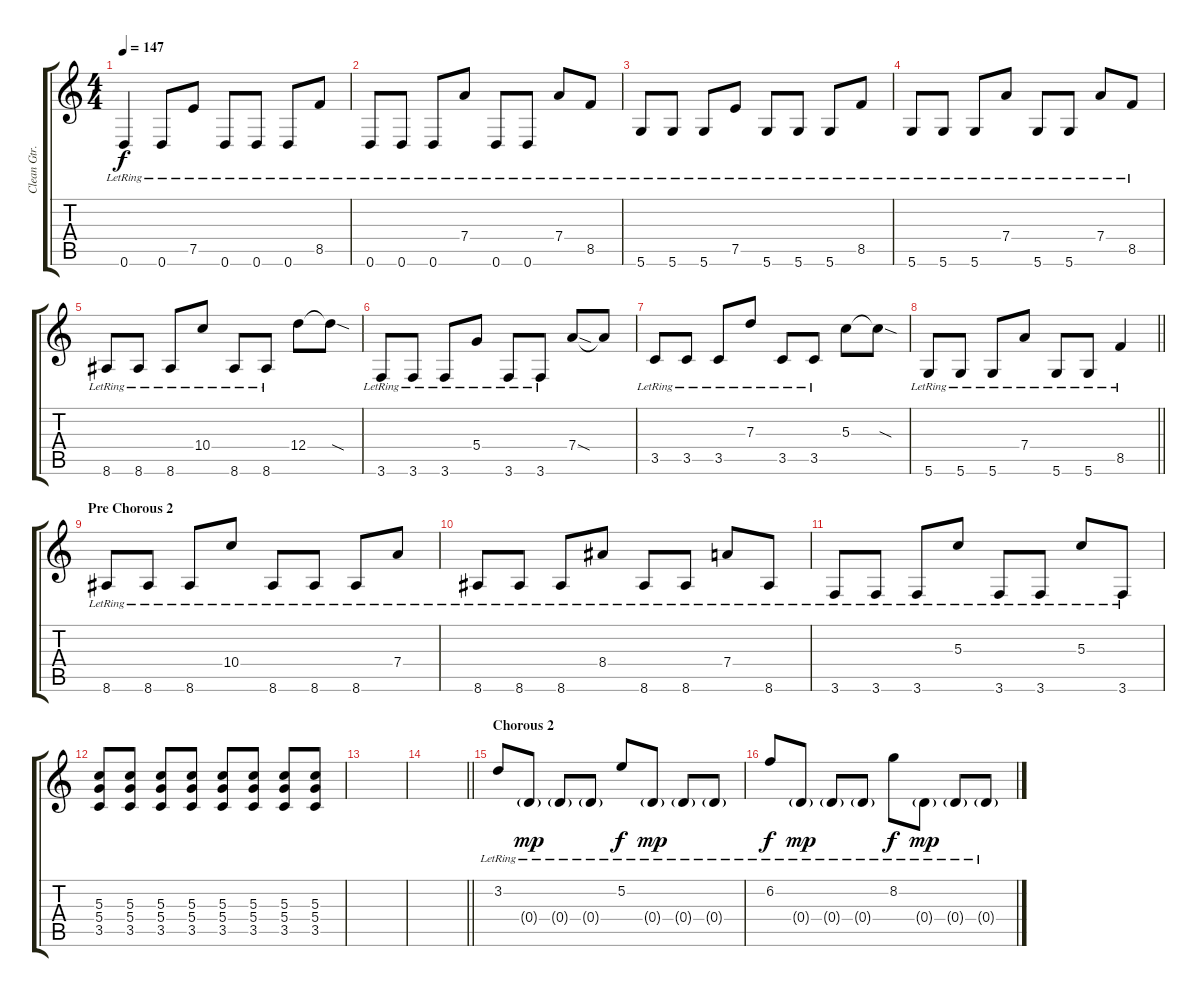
\track ("Clean Gtr." "Clean Gtr.") {instrument electricguitarclean}
\staff {score tabs}
\tuning (E4 B3 G3 D3 A2 D2) {hide}
\ts (4 4)
\section ("" "")
\tempo 147
\clef g2
\ks c
0.6{lr}.4{dy f} 0.6{lr}.8 7.5{lr}.8 0.6{lr}.8 0.6{lr}.8 0.6{lr}.8 8.5{lr}.8 |
0.6{lr}.8 0.6{lr}.8 0.6{lr}.8 7.4{lr}.8 0.6{lr}.8 0.6{lr}.8 7.4{lr}.8 8.5{lr}.8 |
5.6{lr}.8 5.6{lr}.8 5.6{lr}.8 7.5{lr}.8 5.6{lr}.8 5.6{lr}.8 5.6{lr}.8 8.5{lr}.8 |
5.6{lr}.8 5.6{lr}.8 5.6{lr}.8 7.4{lr}.8 5.6{lr}.8 5.6{lr}.8 7.4{lr}.8 8.5{lr}.8 |
8.6{lr}.8 8.6{lr}.8 8.6{lr}.8 10.4{lr}.8 8.6{lr}.8 8.6{lr}.8 12.4.8 12.4{sod t}.8 |
3.6{lr}.8 3.6{lr}.8 3.6{lr}.8 5.4{lr}.8 3.6{lr}.8 3.6{lr}.8 7.4{sod}.8 7.4{t}.8 |
3.5{lr}.8 3.5{lr}.8 3.5{lr}.8 7.3{lr}.8 3.5{lr}.8 3.5{lr}.8 5.3.8 5.3{sod t}.8 |
\barLineRight lightlight
5.6{lr}.8 5.6{lr}.8 5.6{lr}.8 7.4{lr}.8 5.6{lr}.8 5.6{lr}.8 8.5{lr}.4 |
\section ("" "Pre Chorous 2")
8.6{lr}.8 8.6{lr}.8 8.6{lr}.8 10.4{lr}.8 8.6{lr}.8 8.6{lr}.8 8.6{lr}.8 7.4{lr}.8 |
8.6{lr}.8 8.6{lr}.8 8.6{lr}.8 8.4{lr}.8 8.6{lr}.8 8.6{lr}.8 7.4{lr}.8 8.6{lr}.8 |
3.6{lr}.8 3.6{lr}.8 3.6{lr}.8 5.3{lr}.8 3.6{lr}.8 3.6{lr}.8 5.3{lr}.8 3.6{lr}.8 |
(5.3 5.4 3.5).8 (5.3 5.4 3.5).8 (5.3 5.4 3.5).8 (5.3 5.4 3.5).8 (5.3 5.4 3.5).8 (5.3 5.4 3.5).8 (5.3 5.4 3.5).8 (5.3 5.4 3.5).8 |
|
\barLineRight lightlight
|
\section ("" "Chorous 2")
3.2{lr}.8{volume 10 balance 8} 0.4{g lr}.8{dy mp} 0.4{g lr}.8 0.4{g lr}.8 5.2{lr}.8{dy f} 0.4{g lr}.8{dy mp} 0.4{g lr}.8 0.4{g lr}.8 |
6.2{lr}.8{dy f} 0.4{g lr}.8{dy mp} 0.4{g lr}.8 0.4{g lr}.8 8.2{lr}.8{dy f} 0.4{g lr}.8{dy mp} 0.4{g lr}.8 0.4{g lr}.8
